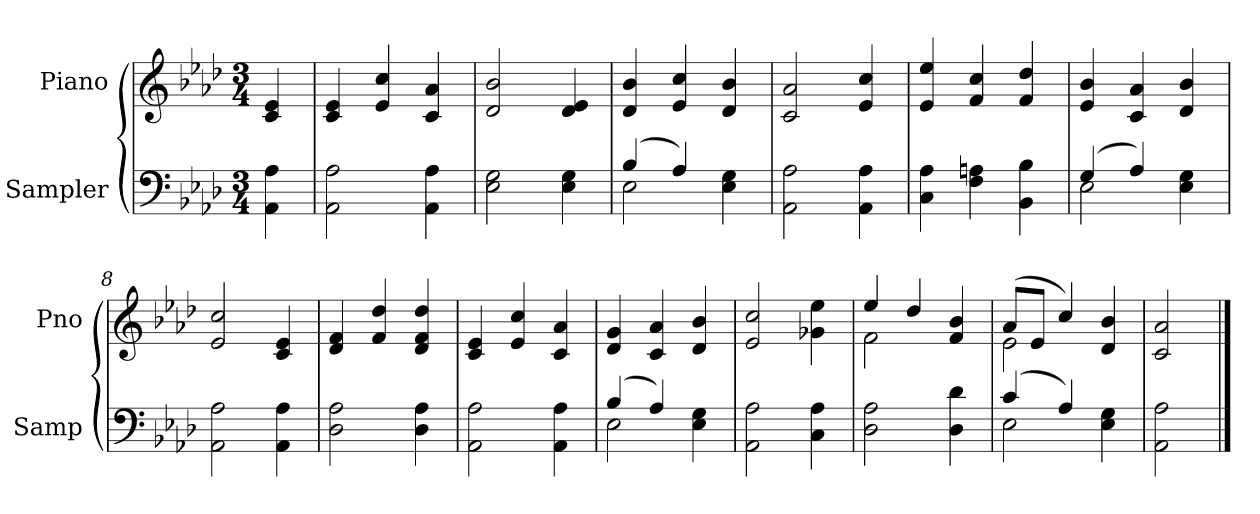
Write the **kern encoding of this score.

**kern	**kern
*part2	*part1
*staff2	*staff1
*I"Sampler	*I"Piano
*I'Samp	*I'Pno
*clefF4	*clefG2
*k[b-e-a-d-]	*k[b-e-a-d-]
*A-:	*A-:
*M3/4	*M3/4
=1	=1
4AA- 4A-	4c 4e-
=2	=2
2AA- 2A-	4c 4e-
.	4e- 4cc
4AA- 4A-	4c 4a-
=3	=3
2E- 2G	2d- 2b-
4E- 4G	4d- 4e-
=4	=4
*^	*
(4B-/	2E-	4d- 4b-
4A-/)	.	4e- 4cc
4E- 4G	4ryy	4d- 4b-
*v	*v	*
=5	=5
2AA- 2A-	2c 2a-
4AA- 4A-	4e- 4cc
=6	=6
4C 4A-	4e- 4ee-
4F 4An	4f 4cc
4BB- 4B-	4f 4dd-
=7	=7
*^	*
(4G/	2E-	4e- 4b-
4A-/)	.	4c 4a-
4E- 4G	4ryy	4d- 4b-
*v	*v	*
=8	=8
2AA- 2A-	2e- 2cc
4AA- 4A-	4c 4e-
=9	=9
2D- 2A-	4d- 4f
.	4f 4dd-
4D- 4A-	4d- 4f 4dd-
=10	=10
2AA- 2A-	4c 4e-
.	4e- 4cc
4AA- 4A-	4c 4a-
=11	=11
*^	*
(4B-/	2E-	4d- 4g
4A-/)	.	4c 4a-
4E- 4G	4ryy	4d- 4b-
*v	*v	*
=12	=12
2AA- 2A-	2e- 2cc
4C 4A-	4g-X 4ee-
=13	=13
*	*^
2D- 2A-	4ee-/	2f
.	4dd-/	.
4D- 4d-	4f 4b-	4ryy
=14	=14	=14
*^	*	*
(4c/	2E-	(8a-/L	2e-
.	.	8e-/J	.
4A-/)	.	4cc/)	.
4E- 4G	4ryy	4d- 4b-	4ryy
*v	*v	*	*
*	*v	*v
=15	=15
2AA- 2A-	2c 2a-
==	==
*-	*-
